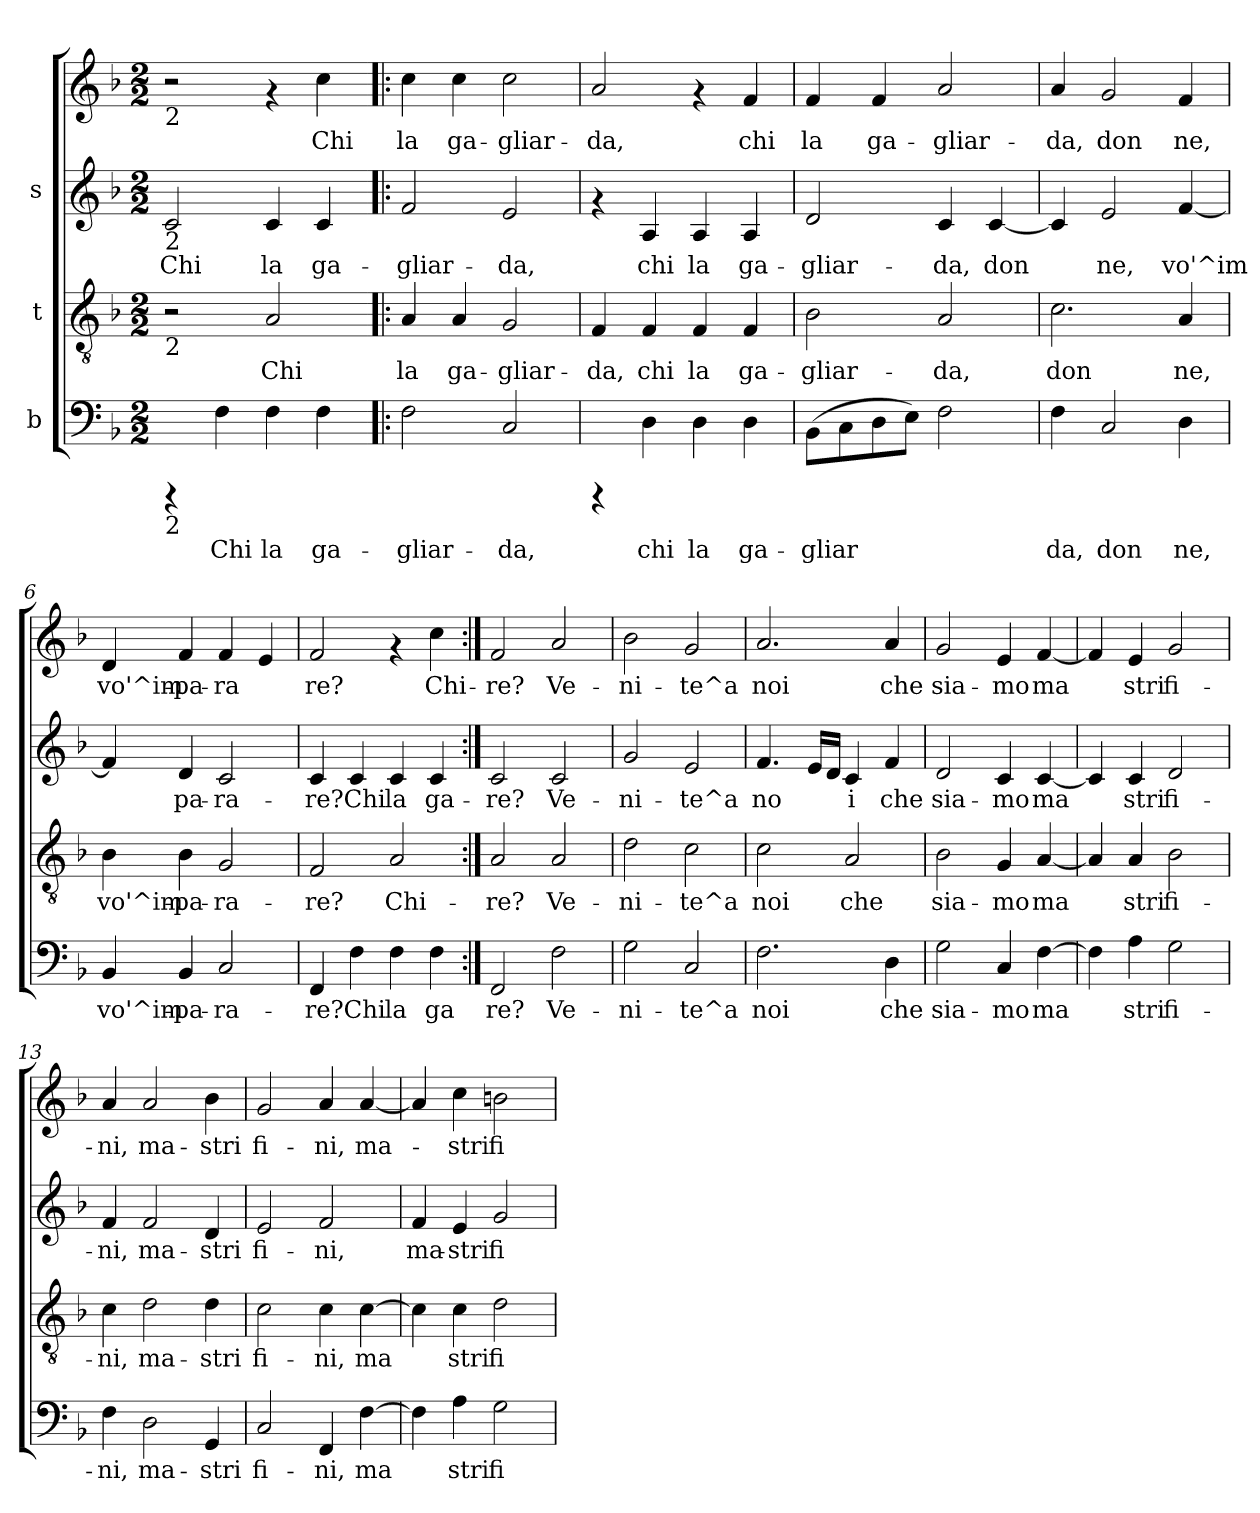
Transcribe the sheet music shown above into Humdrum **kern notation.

**kern	**text	**kern	**text	**kern	**text	**kern	**text
*part3	*part3	*part2	*part2	*part1	*part1	*part1	*part1
*staff4	*staff4	*staff3	*staff3	*staff2	*staff2	*staff1	*staff1
*I"b	*	*I"t	*	*I"s	*	*	*
!!LO:PB:g=z
*stria5	*	*stria5	*	*stria5	*	*stria5	*
*clefF4	*	*clefGv2	*	*clefG2	*	*clefG2	*
*k[b-]	*	*k[b-]	*	*k[b-]	*	*k[b-]	*
*F:	*	*F:	*	*F:	*	*F:	*
*M2/2	*	*M2/2	*	*M2/2	*	*M2/2	*
*MM216	*	*MM216	*	*MM216	*	*MM216	*
=1	=1	=1	=1	=1	=1	=1	=1
!	!	!	!	!	!	!LO:TX:b:t=2	!
!	!	!	!	!LO:TX:b:t=2	!	!	!
!	!	!LO:TX:b:t=2	!	!	!	!	!
!LO:TX:b:t=2	!	!	!	!	!	!	!
!	!	!	!	!	!LO:LY:b:cj	!	!
4rCCC	.	2r	.	2c/	Chi	2r	.
!	!LO:LY:b:cj	!	!	!	!	!	!
4F\	Chi	.	.	.	.	.	.
!	!LO:LY:b:cj	!	!LO:LY:b:cj	!	!LO:LY:b:cj	!	!
4F\	la	2A/	Chi	4c/	la	4rf	.
!	!LO:LY:b:cj	!	!	!	!LO:LY:b:cj	!	!LO:LY:b:cj
4F\	ga-	.	.	4c/	ga-	4cc\	Chi
=2!|:	=2!|:	=2!|:	=2!|:	=2!|:	=2!|:	=2!|:	=2!|:
!	!LO:LY:b:cj	!	!LO:LY:b:cj	!	!LO:LY:b:cj	!	!LO:LY:b:cj
2F\	-gliar-	4A/	la	2f/	-gliar-	4cc\	-la
!	!	!	!LO:LY:b:cj	!	!	!	!LO:LY:b:cj
.	.	4A/	ga-	.	.	4cc\	ga-
!	!LO:LY:b:cj	!	!LO:LY:b:cj	!	!LO:LY:b:cj	!	!LO:LY:b:cj
2C/	-da,	2G/	-gliar-	2e/	-da,	2cc\	-gliar-
=3	=3	=3	=3	=3	=3	=3	=3
!	!	!	!LO:LY:b:cj	!	!	!	!LO:LY:b:cj
4rCCC	.	4F/	-da,	4rf	.	2a/	da,
!	!LO:LY:b:cj	!	!LO:LY:b:cj	!	!LO:LY:b:cj	!	!
4D\	chi	4F/	chi	4A/	chi	.	.
!	!LO:LY:b:cj	!	!LO:LY:b:cj	!	!LO:LY:b:cj	!	!
4D\	la	4F/	la	4A/	la	4rf	.
!	!LO:LY:b:cj	!	!LO:LY:b:cj	!	!LO:LY:b:cj	!	!LO:LY:b:cj
4D\	ga-	4F/	ga-	4A/	ga-	4f/	chi
=4	=4	=4	=4	=4	=4	=4	=4
!	!LO:LY:b:cj	!	!LO:LY:b:cj	!	!LO:LY:b:cj	!	!LO:LY:b:cj
(>8BB-\L	-gliar-	2B-\	-gliar-	2d/	-gliar-	4f/	-la
!	!LO:LY:b:cj	!	!	!	!	!	!
8C\	--	.	.	.	.	.	.
!	!LO:LY:b:cj	!	!	!	!	!	!LO:LY:b:cj
8D\	--	.	.	.	.	4f/	ga-
!	!LO:LY:b:cj	!	!	!	!	!	!
8E\J)	--	.	.	.	.	.	.
!	!LO:LY:b:cj	!	!LO:LY:b:cj	!	!LO:LY:b:cj	!	!LO:LY:b:cj
2F\	--	2A/	-da,	4c/	-da,	2a/	-gliar-
!	!	!	!	!	!LO:LY:b:cj	!	!
.	.	.	.	[<4c/	don	.	.
!!LO:LB:g=z
=5	=5	=5	=5	=5	=5	=5	=5
!	!LO:LY:b:cj	!	!LO:LY:b:cj	!	!LO:LY:b:cj	!	!LO:LY:b:cj
4F\	-da,	2.c\	don	4c/]	.	4a/	da,
!	!LO:LY:b:cj	!	!	!	!LO:LY:b:cj	!	!LO:LY:b:cj
2C/	don	.	.	2e/	ne,	2g/	don
!	!LO:LY:b:cj	!	!LO:LY:b:cj	!	!LO:LY:b:cj	!	!LO:LY:b:cj
4D\	ne,	4A/	ne,	[<4f/	vo'^im-	4f/	ne,
=6	=6	=6	=6	=6	=6	=6	=6
!	!LO:LY:b:cj	!	!LO:LY:b:cj	!	!LO:LY:b:cj	!	!LO:LY:b:cj
4BB-/	vo'^im-	4B-\	vo'^im-	4f/]	-	4d/	-vo'^im-
!	!LO:LY:b:cj	!	!LO:LY:b:cj	!	!LO:LY:b:cj	!	!LO:LY:b:cj
4BB-/	-pa-	4B-\	-pa-	4d/	pa-	4f/	-pa-
!	!LO:LY:b:cj	!	!LO:LY:b:cj	!	!LO:LY:b:cj	!	!LO:LY:b:cj
2C/	-ra-	2G/	-ra-	2c/	-ra-	4f/	-ra-
!	!	!	!	!	!	!	!LO:LY:b:cj
.	.	.	.	.	.	4e/	--
=7	=7	=7	=7	=7	=7	=7	=7
!	!LO:LY:b:cj	!	!LO:LY:b:cj	!	!LO:LY:b:cj	!	!LO:LY:b:cj
4FF/	-re?	2F/	-re?	4c/	-re?	2f/	-re?
!	!LO:LY:b:cj	!	!	!	!LO:LY:b:cj	!	!
4F\	Chi	.	.	4c/	Chi	.	.
!	!LO:LY:b:cj	!	!LO:LY:b:cj	!	!LO:LY:b:cj	!	!
4F\	la	2A/	Chi-	4c/	la	4rf	.
!	!LO:LY:b:cj	!	!	!	!LO:LY:b:cj	!	!LO:LY:b:cj
4F\	ga	.	.	4c/	ga-	4cc\	Chi-
=8:|!	=8:|!	=8:|!	=8:|!	=8:|!	=8:|!	=8:|!	=8:|!
!	!LO:LY:b:cj	!	!LO:LY:b:cj	!	!LO:LY:b:cj	!	!LO:LY:b:cj
2FF/	re?	2A/	-re?	2c/	-re?	2f/	-re?
!	!LO:LY:b:cj	!	!LO:LY:b:cj	!	!LO:LY:b:cj	!	!LO:LY:b:cj
2F\	Ve-	2A/	Ve-	2c/	Ve-	2a/	Ve-
=9	=9	=9	=9	=9	=9	=9	=9
!	!LO:LY:b:cj	!	!LO:LY:b:cj	!	!LO:LY:b:cj	!	!LO:LY:b:cj
2G\	-ni-	2d\	-ni-	2g/	ni-	2b-\	-ni-
!	!LO:LY:b:cj	!	!LO:LY:b:cj	!	!LO:LY:b:cj	!	!LO:LY:b:cj
2C/	-te^a	2c\	-te^a	2e/	-te^a	2g/	-te^a
!!LO:LB:g=z
=10	=10	=10	=10	=10	=10	=10	=10
!	!LO:LY:b:cj	!	!LO:LY:b:cj	!	!LO:LY:b:cj	!	!LO:LY:b:cj
2.F\	noi	2c\	noi	4.f/	no-	2.a/	noi
!	!	!	!	!	!LO:LY:b:cj	!	!
.	.	.	.	16e/L	-	.	.
!	!	!	!	!	!LO:LY:b:cj	!	!
.	.	.	.	16d/J	.	.	.
!	!	!	!LO:LY:b:cj	!	!LO:LY:b:cj	!	!
.	.	2A/	che	4c/	i	.	.
!	!LO:LY:b:cj	!	!	!	!LO:LY:b:cj	!	!LO:LY:b:cj
4D\	che	.	.	4f/	che	4a/	che
=11	=11	=11	=11	=11	=11	=11	=11
!	!LO:LY:b:cj	!	!LO:LY:b:cj	!	!LO:LY:b:cj	!	!LO:LY:b:cj
2G\	sia-	2B-\	sia-	2d/	-sia-	2g/	sia-
!	!LO:LY:b:cj	!	!LO:LY:b:cj	!	!LO:LY:b:cj	!	!LO:LY:b:cj
4C/	-mo	4G/	-mo	4c/	-mo	4e/	-mo
!	!LO:LY:b:cj	!	!LO:LY:b:cj	!	!LO:LY:b:cj	!	!LO:LY:b:cj
[>4F\	ma-	[<4A/	ma-	[<4c/	ma-	[<4f/	ma-
=12	=12	=12	=12	=12	=12	=12	=12
!	!LO:LY:b:cj	!	!LO:LY:b:cj	!	!LO:LY:b:cj	!	!LO:LY:b:cj
4F\]	-	4A/]	-	4c/]	-	4f/]	-
!	!LO:LY:b:cj	!	!LO:LY:b:cj	!	!LO:LY:b:cj	!	!LO:LY:b:cj
4A\	stri	4A/	stri	4c/	stri	4e/	stri
!	!LO:LY:b:cj	!	!LO:LY:b:cj	!	!LO:LY:b:cj	!	!LO:LY:b:cj
2G\	fi-	2B-\	fi-	2d/	fi-	2g/	fi-
=13	=13	=13	=13	=13	=13	=13	=13
!	!LO:LY:b:cj	!	!LO:LY:b:cj	!	!LO:LY:b:cj	!	!LO:LY:b:cj
4F\	-ni,	4c\	-ni,	4f/	ni,	4a/	-ni,
!	!LO:LY:b:cj	!	!LO:LY:b:cj	!	!LO:LY:b:cj	!	!LO:LY:b:cj
2D\	ma-	2d\	ma-	2f/	ma-	2a/	ma-
!	!LO:LY:b:cj	!	!LO:LY:b:cj	!	!LO:LY:b:cj	!	!LO:LY:b:cj
4GG/	-stri	4d\	-stri	4d/	-stri	4b-\	-stri
=14	=14	=14	=14	=14	=14	=14	=14
!	!LO:LY:b:cj	!	!LO:LY:b:cj	!	!LO:LY:b:cj	!	!LO:LY:b:cj
2C/	fi-	2c\	fi-	2e/	-fi-	2g/	fi-
!	!LO:LY:b:cj	!	!LO:LY:b:cj	!	!LO:LY:b:cj	!	!LO:LY:b:cj
4FF/	-ni,	4c\	-ni,	2f/	-ni,	4a/	-ni,
!	!LO:LY:b:cj	!	!LO:LY:b:cj	!	!	!	!LO:LY:b:cj
[>4F\	ma-	[>4c\	ma-	.	.	[<4a/	ma-
!!LO:PB:g=z
=15	=15	=15	=15	=15	=15	=15	=15
!	!LO:LY:b:cj	!	!LO:LY:b:cj	!	!LO:LY:b:cj	!	!LO:LY:b:cj
4F\]	-	4c\]	-	4f/	-ma-	4a/]	.
!	!LO:LY:b:cj	!	!LO:LY:b:cj	!	!LO:LY:b:cj	!	!LO:LY:b:cj
4A\	stri	4c\	stri	4e/	-stri	4cc\	stri
!	!LO:LY:b:cj	!	!LO:LY:b:cj	!	!LO:LY:b:cj	!	!LO:LY:b:cj
2G\	fi-	2d\	fi-	2g/	fi-	2bn\	fi-
=	=	=	=	=	=	=	=
*-	*-	*-	*-	*-	*-	*-	*-
